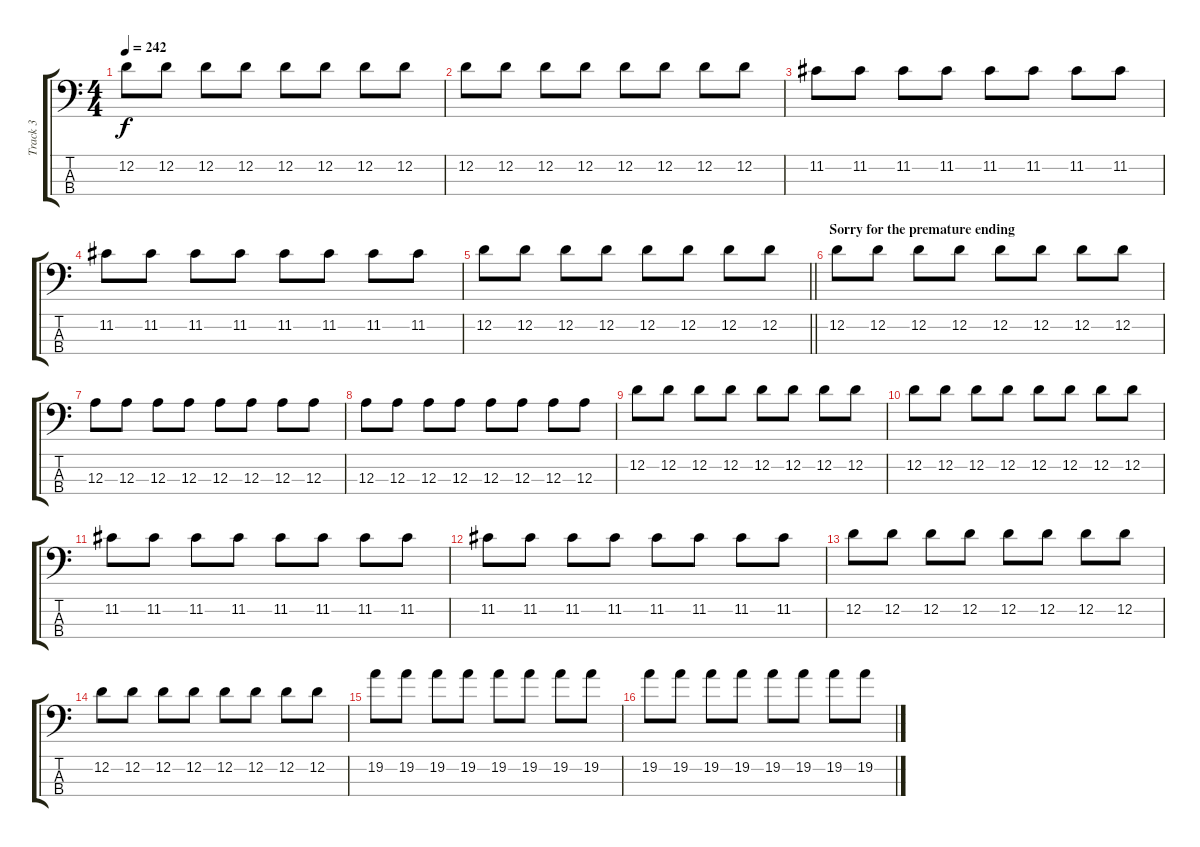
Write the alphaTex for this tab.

\track ("Track 3" "Track 3") {instrument electricbassfinger}
\staff {score tabs}
\tuning (G2 D2 A1 E1) {hide}
\ts (4 4)
\tempo 242
\clef f4
\ks c
12.2.8{dy f} 12.2.8 12.2.8 12.2.8 12.2.8 12.2.8 12.2.8 12.2.8 |
12.2.8 12.2.8 12.2.8 12.2.8 12.2.8 12.2.8 12.2.8 12.2.8 |
11.2.8 11.2.8 11.2.8 11.2.8 11.2.8 11.2.8 11.2.8 11.2.8 |
11.2.8 11.2.8 11.2.8 11.2.8 11.2.8 11.2.8 11.2.8 11.2.8 |
\barLineRight lightlight
12.2.8 12.2.8 12.2.8 12.2.8 12.2.8 12.2.8 12.2.8 12.2.8 |
\section ("" "Sorry for the premature ending")
12.2.8 12.2.8 12.2.8 12.2.8 12.2.8 12.2.8 12.2.8 12.2.8 |
12.3.8 12.3.8 12.3.8 12.3.8 12.3.8 12.3.8 12.3.8 12.3.8 |
12.3.8 12.3.8 12.3.8 12.3.8 12.3.8 12.3.8 12.3.8 12.3.8 |
12.2.8 12.2.8 12.2.8 12.2.8 12.2.8 12.2.8 12.2.8 12.2.8 |
12.2.8 12.2.8 12.2.8 12.2.8 12.2.8 12.2.8 12.2.8 12.2.8 |
11.2.8 11.2.8 11.2.8 11.2.8 11.2.8 11.2.8 11.2.8 11.2.8 |
11.2.8 11.2.8 11.2.8 11.2.8 11.2.8 11.2.8 11.2.8 11.2.8 |
12.2.8 12.2.8 12.2.8 12.2.8 12.2.8 12.2.8 12.2.8 12.2.8 |
12.2.8 12.2.8 12.2.8 12.2.8 12.2.8 12.2.8 12.2.8 12.2.8 |
19.2.8 19.2.8 19.2.8 19.2.8 19.2.8 19.2.8 19.2.8 19.2.8 |
19.2.8 19.2.8 19.2.8 19.2.8 19.2.8 19.2.8 19.2.8 19.2.8
